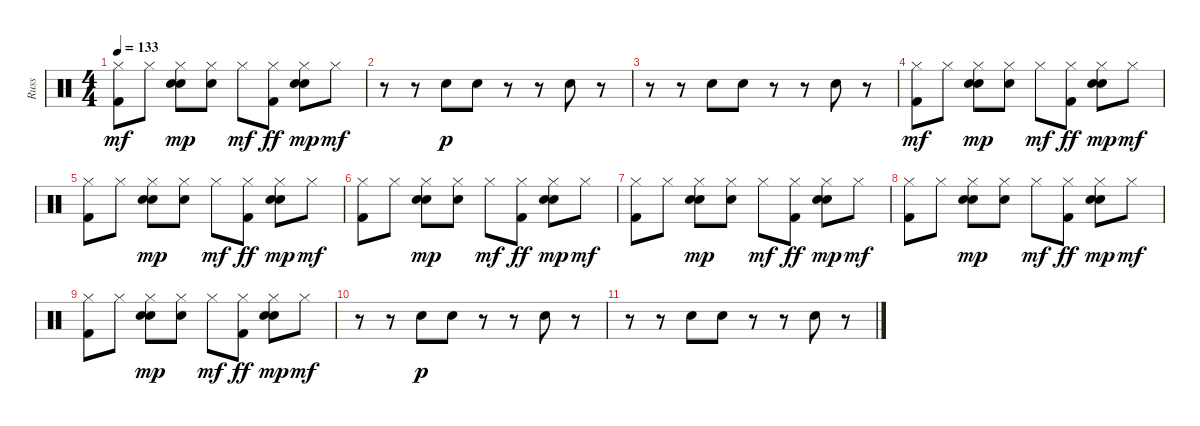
\track ("Russ" "Russ") {instrument percussion}
\staff {score}
\articulation defaults
\ts (4 4)
\tempo 133
\clef neutral
\ks c
("Kick (hit) 2" "Hi-Hat (closed)").8{dy mf} "Hi-Hat (closed)".8 ("Snare (hit) 2" "Hi-Hat (closed)" "Hand Clap (hit)").8{dy mp} ("Hi-Hat (closed)" "Hand Clap (hit)").8 "Hi-Hat (closed)".8{dy mf} ("Kick (hit) 2" "Hi-Hat (closed)").8{dy ff} ("Snare (hit) 2" "Hi-Hat (closed)" "Hand Clap (hit)").8{dy mp} "Hi-Hat (closed)".8{dy mf} |
r.8 r.8 "Hand Clap (hit)".8{dy p} "Hand Clap (hit)".8 r.8 r.8 "Hand Clap (hit)".8 r.8 |
r.8 r.8 "Hand Clap (hit)".8 "Hand Clap (hit)".8 r.8 r.8 "Hand Clap (hit)".8 r.8 |
("Kick (hit) 2" "Hi-Hat (closed)").8{dy mf} "Hi-Hat (closed)".8 ("Snare (hit) 2" "Hi-Hat (closed)" "Hand Clap (hit)").8{dy mp} ("Hi-Hat (closed)" "Hand Clap (hit)").8 "Hi-Hat (closed)".8{dy mf} ("Kick (hit) 2" "Hi-Hat (closed)").8{dy ff} ("Snare (hit) 2" "Hi-Hat (closed)" "Hand Clap (hit)").8{dy mp} "Hi-Hat (closed)".8{dy mf} |
("Kick (hit) 2" "Hi-Hat (closed)").8 "Hi-Hat (closed)".8 ("Snare (hit) 2" "Hi-Hat (closed)" "Hand Clap (hit)").8{dy mp} ("Hi-Hat (closed)" "Hand Clap (hit)").8 "Hi-Hat (closed)".8{dy mf} ("Kick (hit) 2" "Hi-Hat (closed)").8{dy ff} ("Snare (hit) 2" "Hi-Hat (closed)" "Hand Clap (hit)").8{dy mp} "Hi-Hat (closed)".8{dy mf} |
("Kick (hit) 2" "Hi-Hat (closed)").8 "Hi-Hat (closed)".8 ("Snare (hit) 2" "Hi-Hat (closed)" "Hand Clap (hit)").8{dy mp} ("Hi-Hat (closed)" "Hand Clap (hit)").8 "Hi-Hat (closed)".8{dy mf} ("Kick (hit) 2" "Hi-Hat (closed)").8{dy ff} ("Snare (hit) 2" "Hi-Hat (closed)" "Hand Clap (hit)").8{dy mp} "Hi-Hat (closed)".8{dy mf} |
("Kick (hit) 2" "Hi-Hat (closed)").8 "Hi-Hat (closed)".8 ("Snare (hit) 2" "Hi-Hat (closed)" "Hand Clap (hit)").8{dy mp} ("Hi-Hat (closed)" "Hand Clap (hit)").8 "Hi-Hat (closed)".8{dy mf} ("Kick (hit) 2" "Hi-Hat (closed)").8{dy ff} ("Snare (hit) 2" "Hi-Hat (closed)" "Hand Clap (hit)").8{dy mp} "Hi-Hat (closed)".8{dy mf} |
("Kick (hit) 2" "Hi-Hat (closed)").8 "Hi-Hat (closed)".8 ("Snare (hit) 2" "Hi-Hat (closed)" "Hand Clap (hit)").8{dy mp} ("Hi-Hat (closed)" "Hand Clap (hit)").8 "Hi-Hat (closed)".8{dy mf} ("Kick (hit) 2" "Hi-Hat (closed)").8{dy ff} ("Snare (hit) 2" "Hi-Hat (closed)" "Hand Clap (hit)").8{dy mp} "Hi-Hat (closed)".8{dy mf} |
("Kick (hit) 2" "Hi-Hat (closed)").8 "Hi-Hat (closed)".8 ("Snare (hit) 2" "Hi-Hat (closed)" "Hand Clap (hit)").8{dy mp} ("Hi-Hat (closed)" "Hand Clap (hit)").8 "Hi-Hat (closed)".8{dy mf} ("Kick (hit) 2" "Hi-Hat (closed)").8{dy ff} ("Snare (hit) 2" "Hi-Hat (closed)" "Hand Clap (hit)").8{dy mp} "Hi-Hat (closed)".8{dy mf} |
r.8 r.8 "Hand Clap (hit)".8{dy p} "Hand Clap (hit)".8 r.8 r.8 "Hand Clap (hit)".8 r.8 |
r.8 r.8 "Hand Clap (hit)".8 "Hand Clap (hit)".8 r.8 r.8 "Hand Clap (hit)".8 r.8
